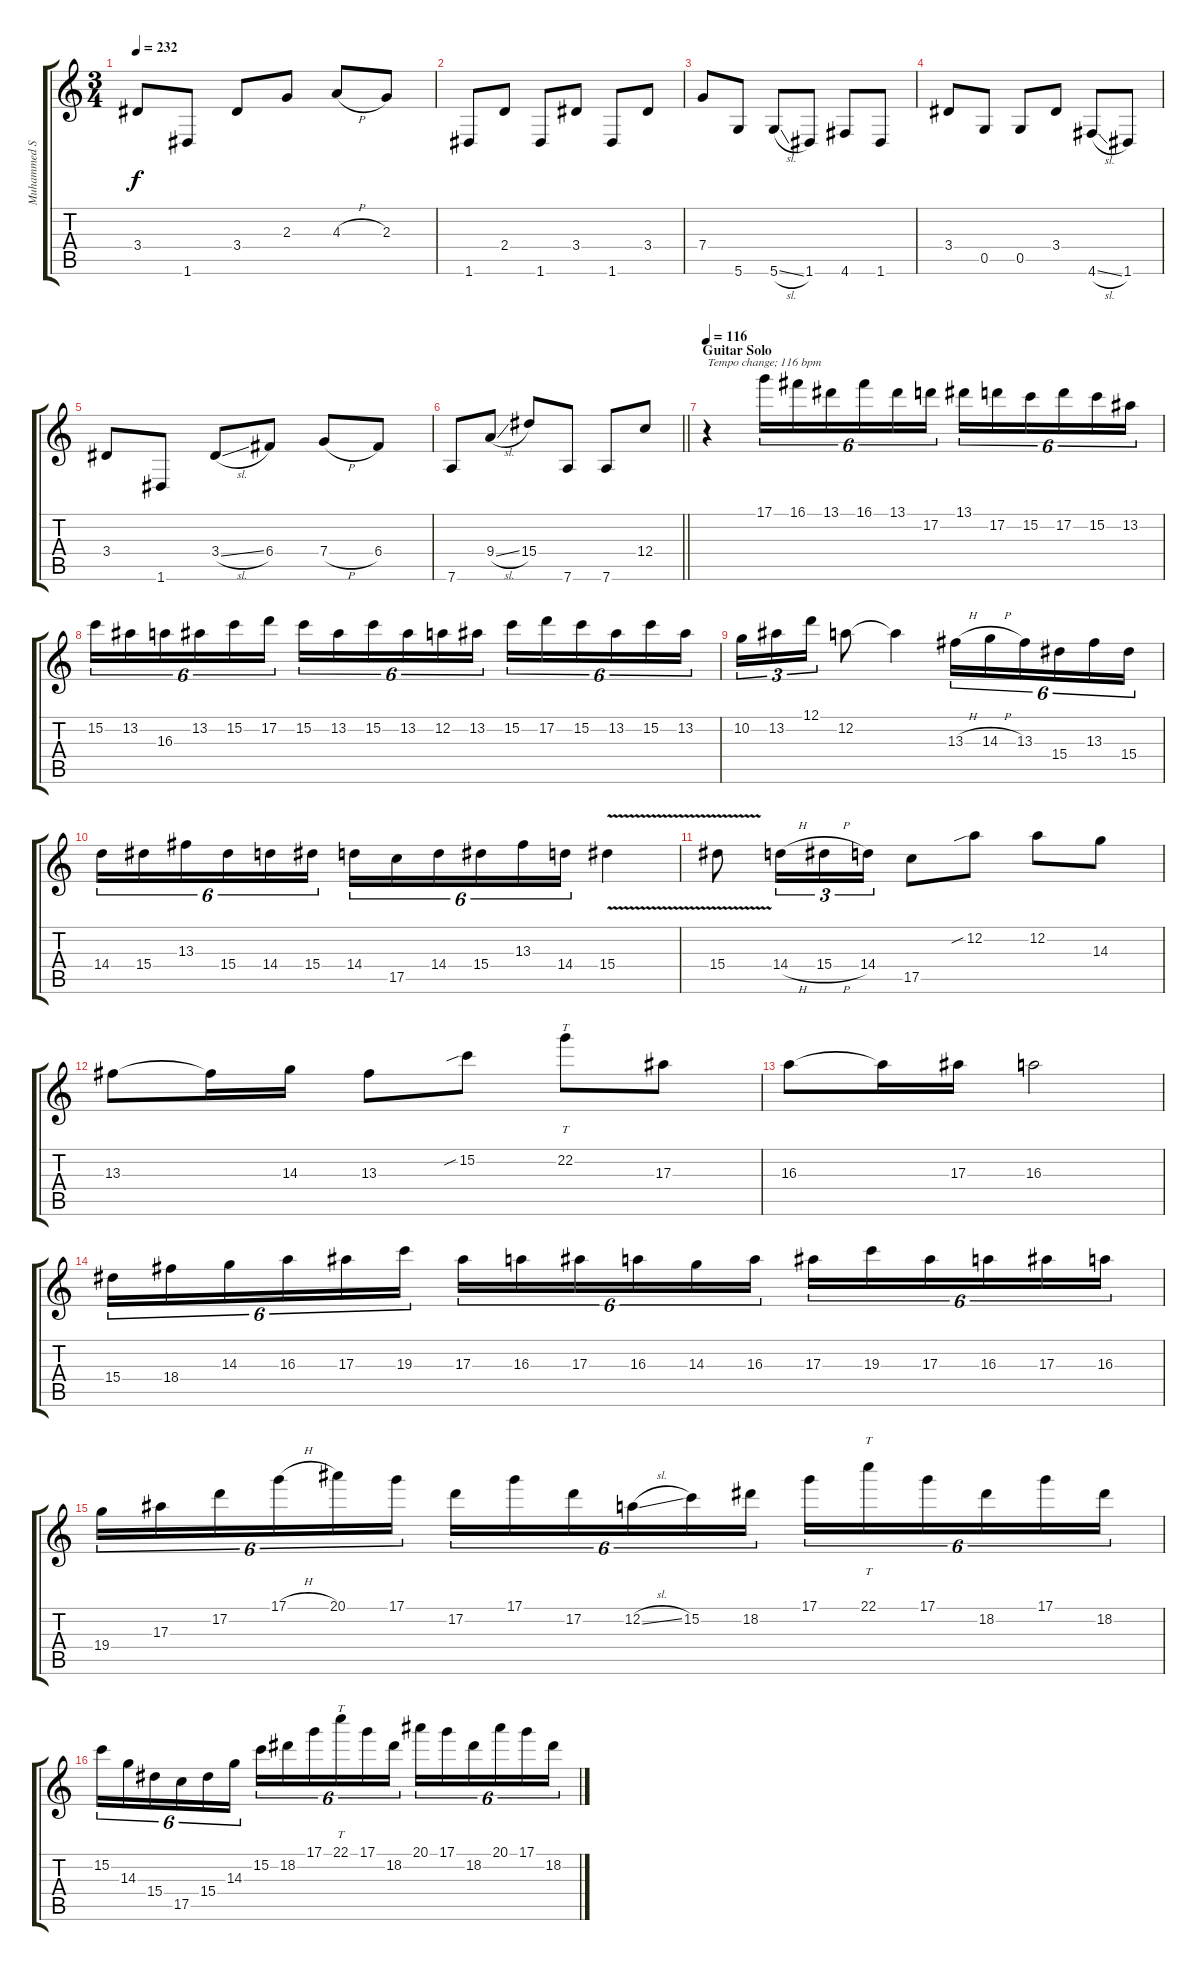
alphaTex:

\track ("Muhammed Suicmez" "Muhammed S") {instrument distortionguitar}
\staff {score tabs}
\tuning (D4 A3 F3 C3 G2 D2) {hide}
\ts (3 4)
\tempo 232
\clef g2
\ks c
3.4.8{dy f} 1.6.8 3.4.8 2.3.8 4.3{h}.8 2.3.8 |
1.6.8 2.4.8 1.6.8 3.4.8 1.6.8 3.4.8 |
7.4.8 5.6.8 5.6{sl}.8 1.6.8 4.6.8 1.6.8 |
3.4.8 0.5.8 0.5.8 3.4.8 4.6{sl}.8 1.6.8 |
3.4.8 1.6.8 3.4{sl}.8 6.4.8 7.4{h}.8 6.4.8 |
\barLineRight lightlight
7.6.8 9.4{sl}.8 15.4.8 7.6.8 7.6.8 12.4.8 |
\section ("" "Guitar Solo")
\tempo 116
r.4{txt "Tempo change; 116 bpm"} 17.1.16{tu (6 4)} 16.1.16{tu (6 4)} 13.1.16{tu (6 4)} 16.1.16{tu (6 4)} 13.1.16{tu (6 4)} 17.2.16{tu (6 4)} 13.1.16{tu (6 4)} 17.2.16{tu (6 4)} 15.2.16{tu (6 4)} 17.2.16{tu (6 4)} 15.2.16{tu (6 4)} 13.2.16{tu (6 4)} |
15.2.16{tu (6 4)} 13.2.16{tu (6 4)} 16.3.16{tu (6 4)} 13.2.16{tu (6 4)} 15.2.16{tu (6 4)} 17.2.16{tu (6 4)} 15.2.16{tu (6 4)} 13.2.16{tu (6 4)} 15.2.16{tu (6 4)} 13.2.16{tu (6 4)} 12.2.16{tu (6 4)} 13.2.16{tu (6 4)} 15.2.16{tu (6 4)} 17.2.16{tu (6 4)} 15.2.16{tu (6 4)} 13.2.16{tu (6 4)} 15.2.16{tu (6 4)} 13.2.16{tu (6 4)} |
10.2.16{tu (3 2)} 13.2.16{tu (3 2)} 12.1.16{tu (3 2)} 12.2.8 12.2{t}.4 13.3{h}.16{tu (6 4)} 14.3{h}.16{tu (6 4)} 13.3.16{tu (6 4)} 15.4.16{tu (6 4)} 13.3.16{tu (6 4)} 15.4.16{tu (6 4)} |
14.4.16{tu (6 4)} 15.4.16{tu (6 4)} 13.3.16{tu (6 4)} 15.4.16{tu (6 4)} 14.4.16{tu (6 4)} 15.4.16{tu (6 4)} 14.4.16{tu (6 4)} 17.5.16{tu (6 4)} 14.4.16{tu (6 4)} 15.4.16{tu (6 4)} 13.3.16{tu (6 4)} 14.4.16{tu (6 4)} 15.4{v}.4 |
15.4{v}.8 14.4{h}.16{tu (3 2)} 15.4{h}.16{tu (3 2)} 14.4.16{tu (3 2)} 17.5.8 12.2{sib}.8 12.2.8 14.3.8 |
13.3.8 13.3{t}.16 14.3.16 13.3.8 15.2{sib}.8 22.2.8{tt} 17.3.8 |
16.3.8 16.3{t}.16 17.3.16 16.3.2 |
15.4.16{tu (6 4)} 18.4.16{tu (6 4)} 14.3.16{tu (6 4)} 16.3.16{tu (6 4)} 17.3.16{tu (6 4)} 19.3.16{tu (6 4)} 17.3.16{tu (6 4)} 16.3.16{tu (6 4)} 17.3.16{tu (6 4)} 16.3.16{tu (6 4)} 14.3.16{tu (6 4)} 16.3.16{tu (6 4)} 17.3.16{tu (6 4)} 19.3.16{tu (6 4)} 17.3.16{tu (6 4)} 16.3.16{tu (6 4)} 17.3.16{tu (6 4)} 16.3.16{tu (6 4)} |
19.4.16{tu (6 4)} 17.3.16{tu (6 4)} 17.2.16{tu (6 4)} 17.1{h}.16{tu (6 4)} 20.1.16{tu (6 4)} 17.1.16{tu (6 4)} 17.2.16{tu (6 4)} 17.1.16{tu (6 4)} 17.2.16{tu (6 4)} 12.2{sl}.16{tu (6 4)} 15.2.16{tu (6 4)} 18.2.16{tu (6 4)} 17.1.16{tu (6 4)} 22.1.16{tt tu (6 4)} 17.1.16{tu (6 4)} 18.2.16{tu (6 4)} 17.1.16{tu (6 4)} 18.2.16{tu (6 4)} |
15.2.16{tu (6 4)} 14.3.16{tu (6 4)} 15.4.16{tu (6 4)} 17.5.16{tu (6 4)} 15.4.16{tu (6 4)} 14.3.16{tu (6 4)} 15.2.16{tu (6 4)} 18.2.16{tu (6 4)} 17.1.16{tu (6 4)} 22.1.16{tt tu (6 4)} 17.1.16{tu (6 4)} 18.2.16{tu (6 4)} 20.1.16{tu (6 4)} 17.1.16{tu (6 4)} 18.2.16{tu (6 4)} 20.1.16{tu (6 4)} 17.1.16{tu (6 4)} 18.2.16{tu (6 4)}
